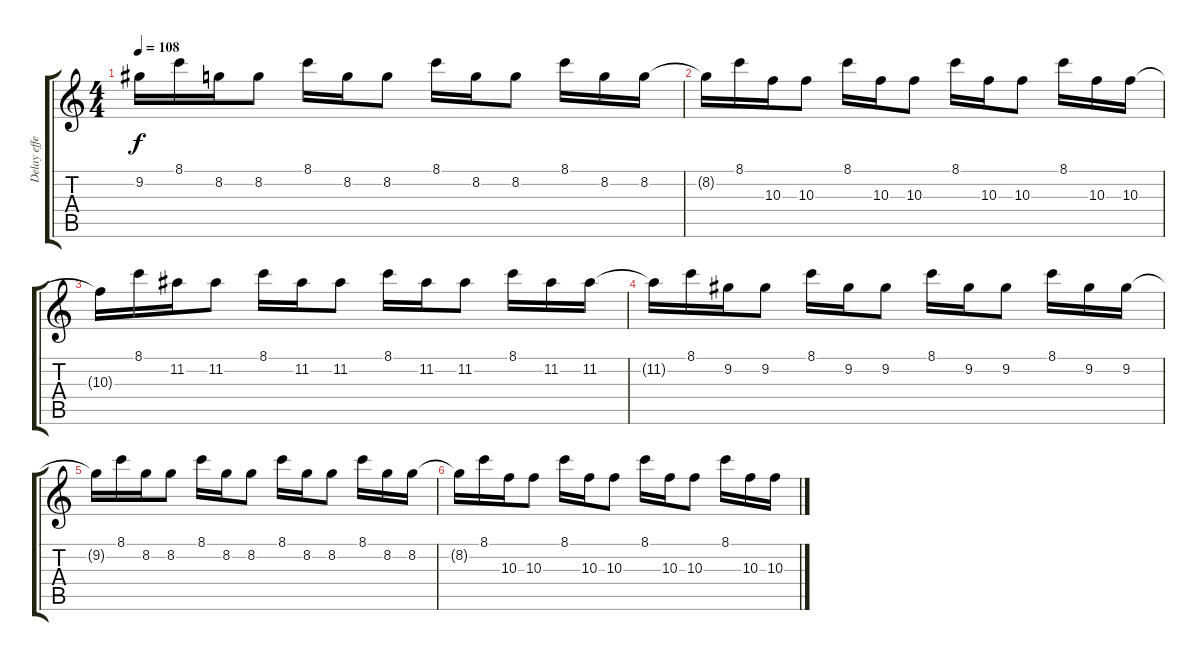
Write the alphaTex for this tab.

\track ("Delay effect" "Delay effe") {instrument electricguitarclean}
\staff {score tabs}
\tuning (E4 B3 G3 D3 A2 E2) {hide}
\ts (4 4)
\tempo 108
\clef g2
\ks c
9.2{t}.16{dy f volume 2} 8.1.16 8.2.16 8.2.8 8.1.16 8.2.16 8.2.8 8.1.16 8.2.16 8.2.8 8.1.16 8.2.16 8.2.16 |
8.2{t}.16 8.1.16 10.3.16 10.3.8 8.1.16 10.3.16 10.3.8 8.1.16 10.3.16 10.3.8 8.1.16 10.3.16 10.3.16 |
10.3{t}.16 8.1.16 11.2.16 11.2.8 8.1.16 11.2.16 11.2.8 8.1.16 11.2.16 11.2.8 8.1.16 11.2.16 11.2.16 |
11.2{t}.16 8.1.16 9.2.16 9.2.8 8.1.16 9.2.16 9.2.8 8.1.16 9.2.16 9.2.8 8.1.16 9.2.16 9.2.16 |
9.2{t}.16 8.1.16 8.2.16 8.2.8 8.1.16 8.2.16 8.2.8 8.1.16 8.2.16 8.2.8 8.1.16 8.2.16 8.2.16 |
8.2{t}.16 8.1.16 10.3.16 10.3.8 8.1.16 10.3.16 10.3.8 8.1.16 10.3.16 10.3.8 8.1.16 10.3.16 10.3.16
